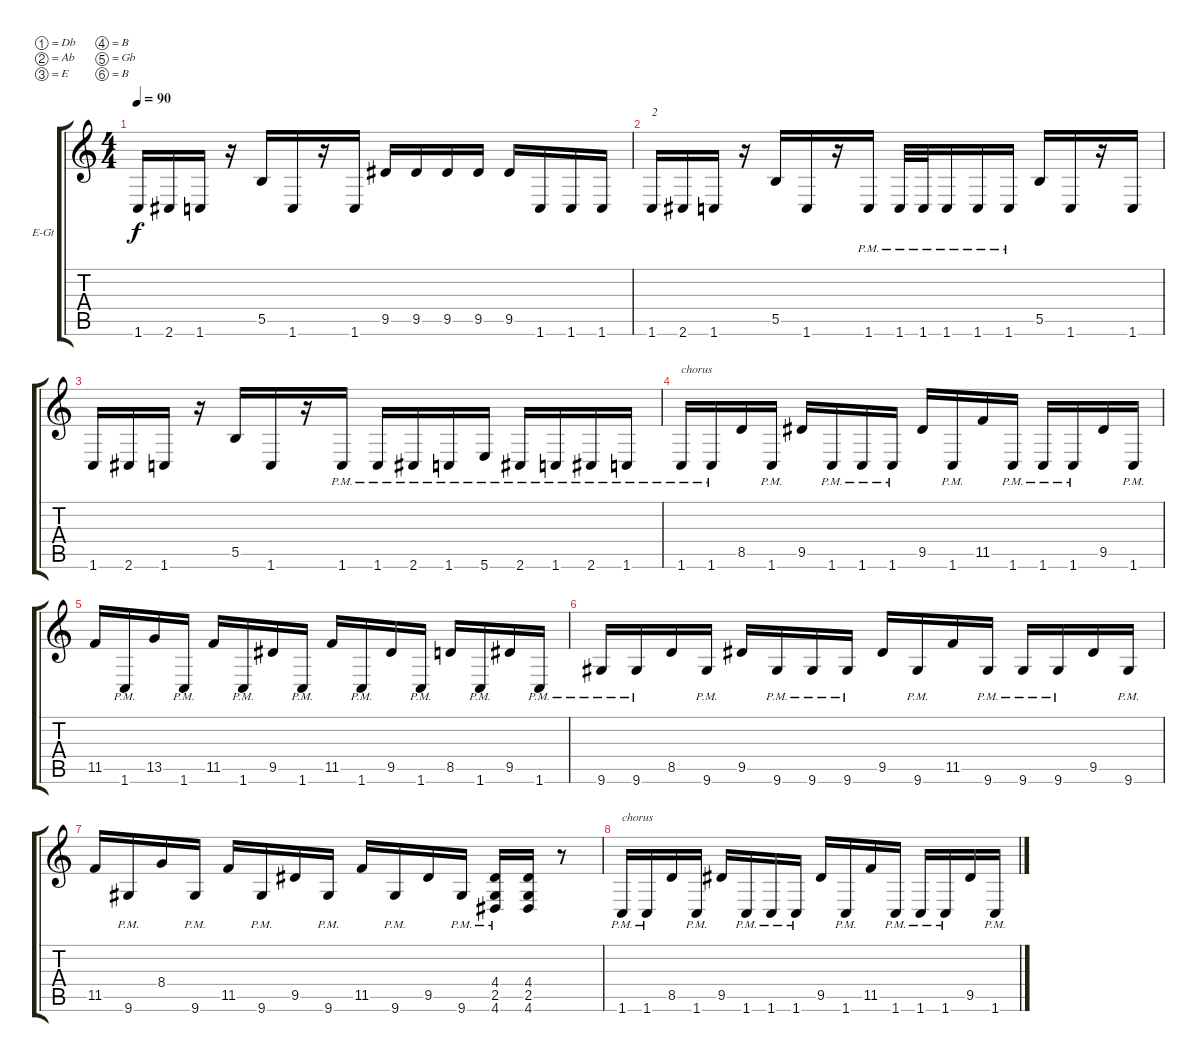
\bracketExtendMode groupsimilarinstruments
\firstSystemTrackNameOrientation horizontal
\otherSystemsTrackNameOrientation horizontal
\track ("[GANG]" "E-Gt") {instrument distortionguitar}
\staff {score tabs}
\tuning (Db4 Ab3 E3 B2 Gb2 B1)
\ts (4 4)
\tempo 90
\clef g2
\ks c
1.6.16{dy f} 2.6.16 1.6.16 r.16 5.5.16 1.6.16 r.16 1.6.16 9.5.16 9.5.16 9.5.16 9.5.16 9.5.16 1.6.16 1.6.16 1.6.16 |
1.6.16{txt "2"} 2.6.16 1.6.16 r.16 5.5.16 1.6.16 r.16 1.6{pm}.16 1.6{pm}.32 1.6{pm}.32 1.6{pm}.16 1.6{pm}.16 1.6{pm}.16 5.5.16 1.6.16 r.16 1.6.16 |
1.6.16 2.6.16 1.6.16 r.16 5.5.16 1.6.16 r.16 1.6{pm}.16 1.6{pm}.16 2.6{pm}.16 1.6{pm}.16 5.6{pm}.16 2.6{pm}.16 1.6{pm}.16 2.6{pm}.16 1.6{pm}.16 |
1.6{pm}.16{txt "chorus"} 1.6{pm}.16 8.5.16 1.6{pm}.16 9.5.16 1.6{pm}.16 1.6{pm}.16 1.6{pm}.16 9.5.16 1.6{pm}.16 11.5.16 1.6{pm}.16 1.6{pm}.16 1.6{pm}.16 9.5.16 1.6{pm}.16 |
11.5.16 1.6{pm}.16 13.5.16 1.6{pm}.16 11.5.16 1.6{pm}.16 9.5.16 1.6{pm}.16 11.5.16 1.6{pm}.16 9.5.16 1.6{pm}.16 8.5.16 1.6{pm}.16 9.5.16 1.6{pm}.16 |
9.6{pm}.16 9.6{pm}.16 8.5.16 9.6{pm}.16 9.5.16 9.6{pm}.16 9.6{pm}.16 9.6{pm}.16 9.5.16 9.6{pm}.16 11.5.16 9.6{pm}.16 9.6{pm}.16 9.6{pm}.16 9.5.16 9.6{pm}.16 |
11.5.16 9.6{pm}.16 8.4.16 9.6{pm}.16 11.5.16 9.6{pm}.16 9.5.16 9.6{pm}.16 11.5.16 9.6{pm}.16 9.5.16 9.6{pm}.16 (4.4 2.5 4.6{pm}).16 (4.4 2.5 4.6).16 r.8 |
1.6{pm}.16{txt "chorus"} 1.6{pm}.16 8.5.16 1.6{pm}.16 9.5.16 1.6{pm}.16 1.6{pm}.16 1.6{pm}.16 9.5.16 1.6{pm}.16 11.5.16 1.6{pm}.16 1.6{pm}.16 1.6{pm}.16 9.5.16 1.6{pm}.16
